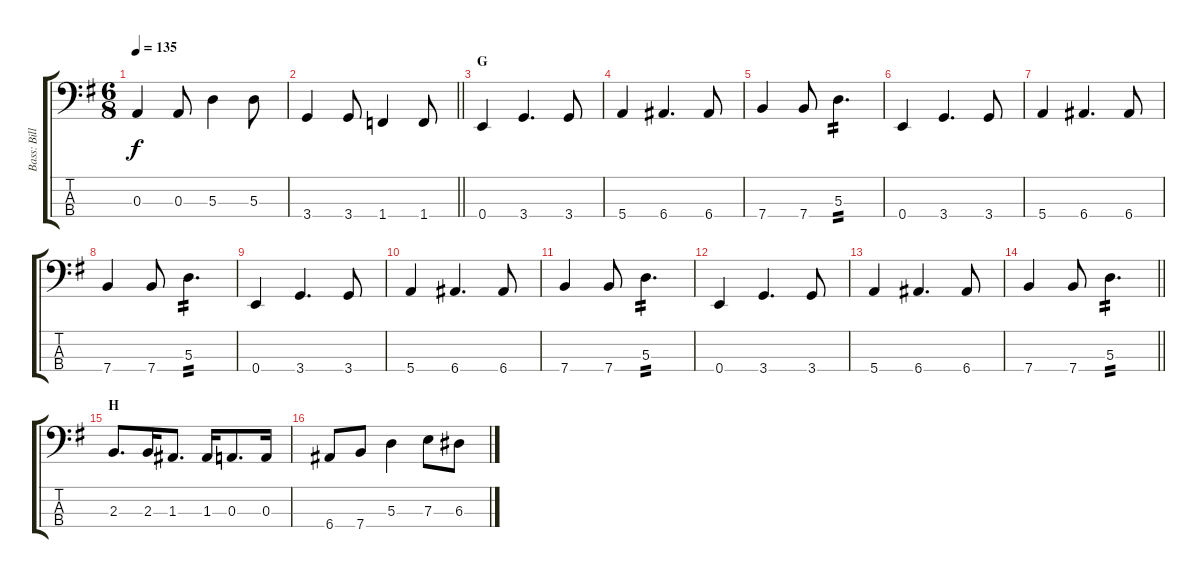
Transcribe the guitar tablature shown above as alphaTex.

\track ("Bass: Billy" "Bass: Bill") {instrument electricbassfinger}
\staff {score tabs}
\tuning (G2 D2 A1 E1) {hide}
\ts (6 8)
\tempo 135
\clef f4
\ks g
0.3.4{dy f} 0.3.8 5.3.4 5.3.8 |
\barLineRight lightlight
3.4.4 3.4.8 1.4.4 1.4.8 |
\section ("" "G")
0.4.4 3.4.4{d} 3.4.8 |
5.4.4 6.4.4{d} 6.4.8 |
7.4.4 7.4.8 5.3.4{d tp 2} |
0.4.4 3.4.4{d} 3.4.8 |
5.4.4 6.4.4{d} 6.4.8 |
7.4.4 7.4.8 5.3.4{d tp 2} |
0.4.4 3.4.4{d} 3.4.8 |
5.4.4 6.4.4{d} 6.4.8 |
7.4.4 7.4.8 5.3.4{d tp 2} |
0.4.4 3.4.4{d} 3.4.8 |
5.4.4 6.4.4{d} 6.4.8 |
\barLineRight lightlight
7.4.4 7.4.8 5.3.4{d tp 2} |
\section ("" "H")
2.3.8{d} 2.3.16 1.3.8{d} 1.3.16 0.3.8{d} 0.3.16 |
6.4.8 7.4.8 5.3.4 7.3.8 6.3.8
